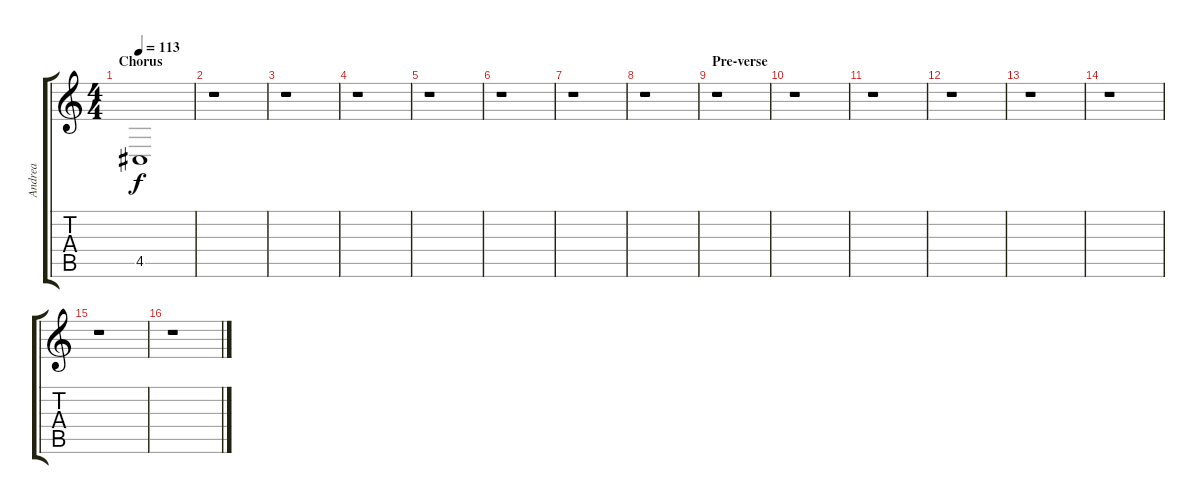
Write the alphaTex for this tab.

\track ("Andrea" "Andrea") {instrument tuba}
\staff {score tabs}
\tuning (E4 B3 G3 D3 A2 E2) {hide}
\ts (4 4)
\section ("" "Chorus")
\tempo 113
\clef g2
\ks c
4.5.1{dy f} |
r.1 |
r.1 |
r.1 |
r.1 |
r.1 |
r.1 |
r.1 |
\section ("" "Pre-verse")
r.1 |
r.1 |
r.1 |
r.1 |
r.1 |
r.1 |
r.1 |
r.1
